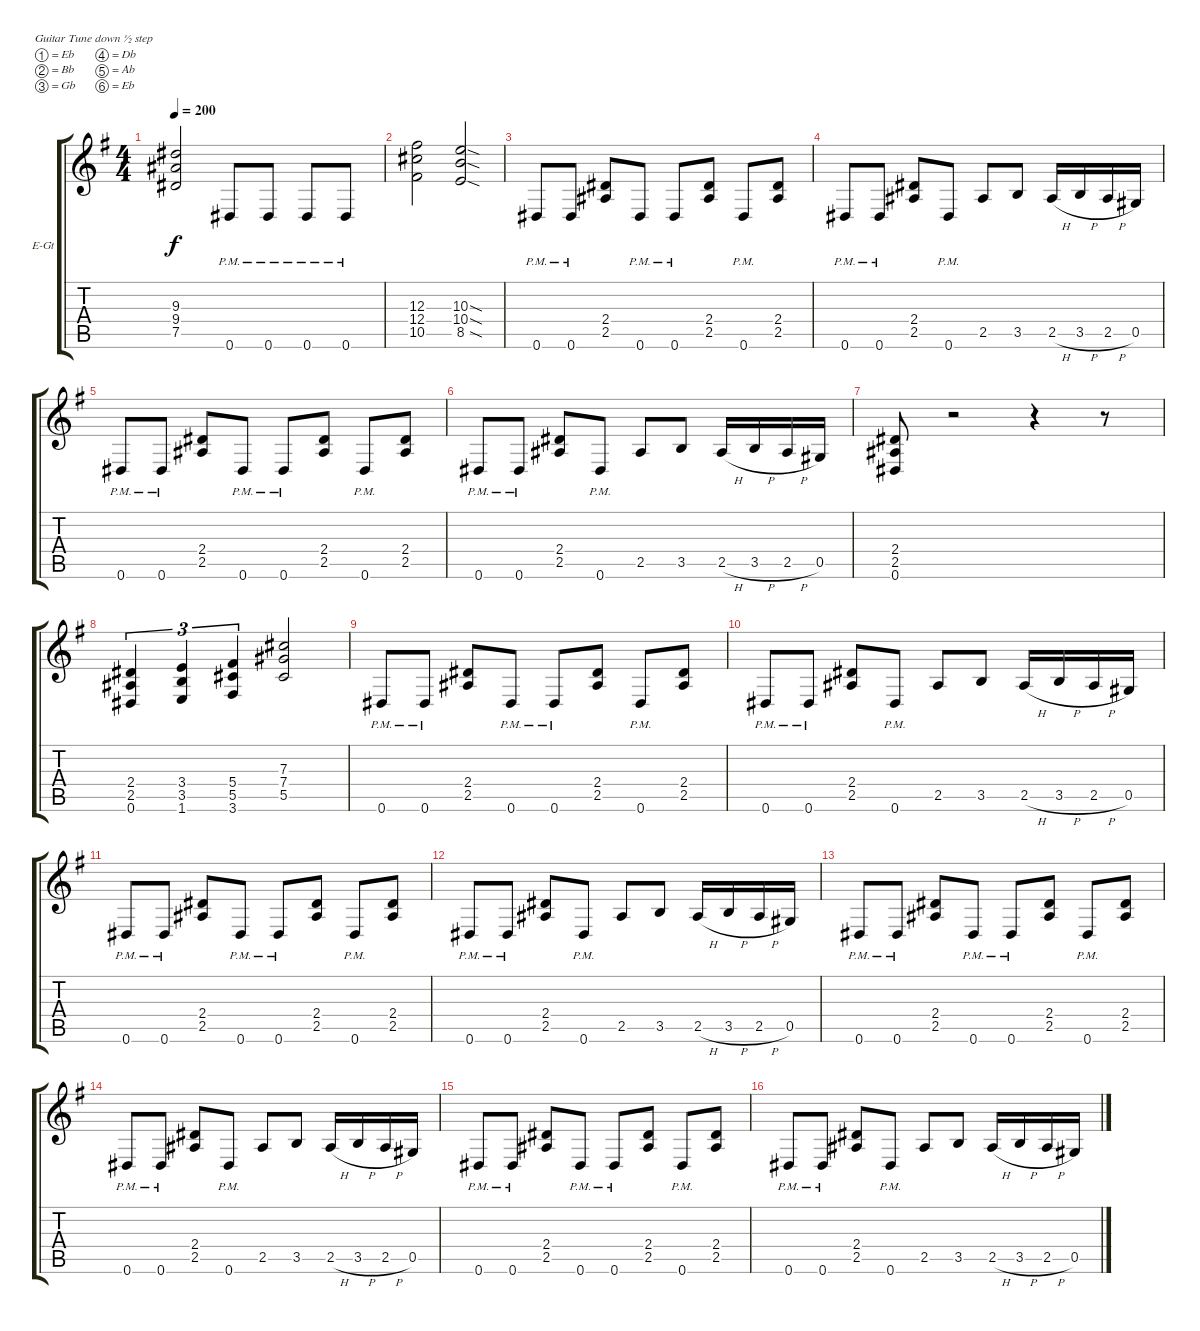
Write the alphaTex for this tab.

\bracketExtendMode groupsimilarinstruments
\firstSystemTrackNameOrientation horizontal
\otherSystemsTrackNameOrientation horizontal
\track ("Matthew Tuck" "E-Gt") {instrument distortionguitar}
\staff {score tabs}
\tuning (Eb4 Bb3 Gb3 Db3 Ab2 Eb2)
\ts (4 4)
\tempo 200
\clef g2
\ks g
(9.3 9.4 7.5).2{dy f} 0.6{pm}.8 0.6{pm}.8 0.6{pm}.8 0.6{pm}.8 |
(12.3 12.4 10.5).2 (10.3{sod} 10.4{sod} 8.5{sod}).2 |
0.6{pm}.8 0.6{pm}.8 (2.4 2.5).8 0.6{pm}.8 0.6{pm}.8 (2.4 2.5).8 0.6{pm}.8 (2.4 2.5).8 |
0.6{pm}.8 0.6{pm}.8 (2.4 2.5).8 0.6{pm}.8 2.5.8 3.5.8 2.5{h}.16 3.5{h}.16 2.5{h}.16 0.5.16 |
0.6{pm}.8 0.6{pm}.8 (2.4 2.5).8 0.6{pm}.8 0.6{pm}.8 (2.4 2.5).8 0.6{pm}.8 (2.4 2.5).8 |
0.6{pm}.8 0.6{pm}.8 (2.4 2.5).8 0.6{pm}.8 2.5.8 3.5.8 2.5{h}.16 3.5{h}.16 2.5{h}.16 0.5.16 |
(2.4 2.5 0.6).8 r.2 r.4 r.8 |
(2.4 2.5 0.6).4{tu (3 2)} (3.4 3.5 1.6).4{tu (3 2)} (5.4 5.5 3.6).4{tu (3 2)} (7.3 7.4 5.5).2 |
0.6{pm}.8 0.6{pm}.8 (2.4 2.5).8 0.6{pm}.8 0.6{pm}.8 (2.4 2.5).8 0.6{pm}.8 (2.4 2.5).8 |
0.6{pm}.8 0.6{pm}.8 (2.4 2.5).8 0.6{pm}.8 2.5.8 3.5.8 2.5{h}.16 3.5{h}.16 2.5{h}.16 0.5.16 |
0.6{pm}.8 0.6{pm}.8 (2.4 2.5).8 0.6{pm}.8 0.6{pm}.8 (2.4 2.5).8 0.6{pm}.8 (2.4 2.5).8 |
0.6{pm}.8 0.6{pm}.8 (2.4 2.5).8 0.6{pm}.8 2.5.8 3.5.8 2.5{h}.16 3.5{h}.16 2.5{h}.16 0.5.16 |
0.6{pm}.8 0.6{pm}.8 (2.4 2.5).8 0.6{pm}.8 0.6{pm}.8 (2.4 2.5).8 0.6{pm}.8 (2.4 2.5).8 |
0.6{pm}.8 0.6{pm}.8 (2.4 2.5).8 0.6{pm}.8 2.5.8 3.5.8 2.5{h}.16 3.5{h}.16 2.5{h}.16 0.5.16 |
0.6{pm}.8 0.6{pm}.8 (2.4 2.5).8 0.6{pm}.8 0.6{pm}.8 (2.4 2.5).8 0.6{pm}.8 (2.4 2.5).8 |
0.6{pm}.8 0.6{pm}.8 (2.4 2.5).8 0.6{pm}.8 2.5.8 3.5.8 2.5{h}.16 3.5{h}.16 2.5{h}.16 0.5.16
